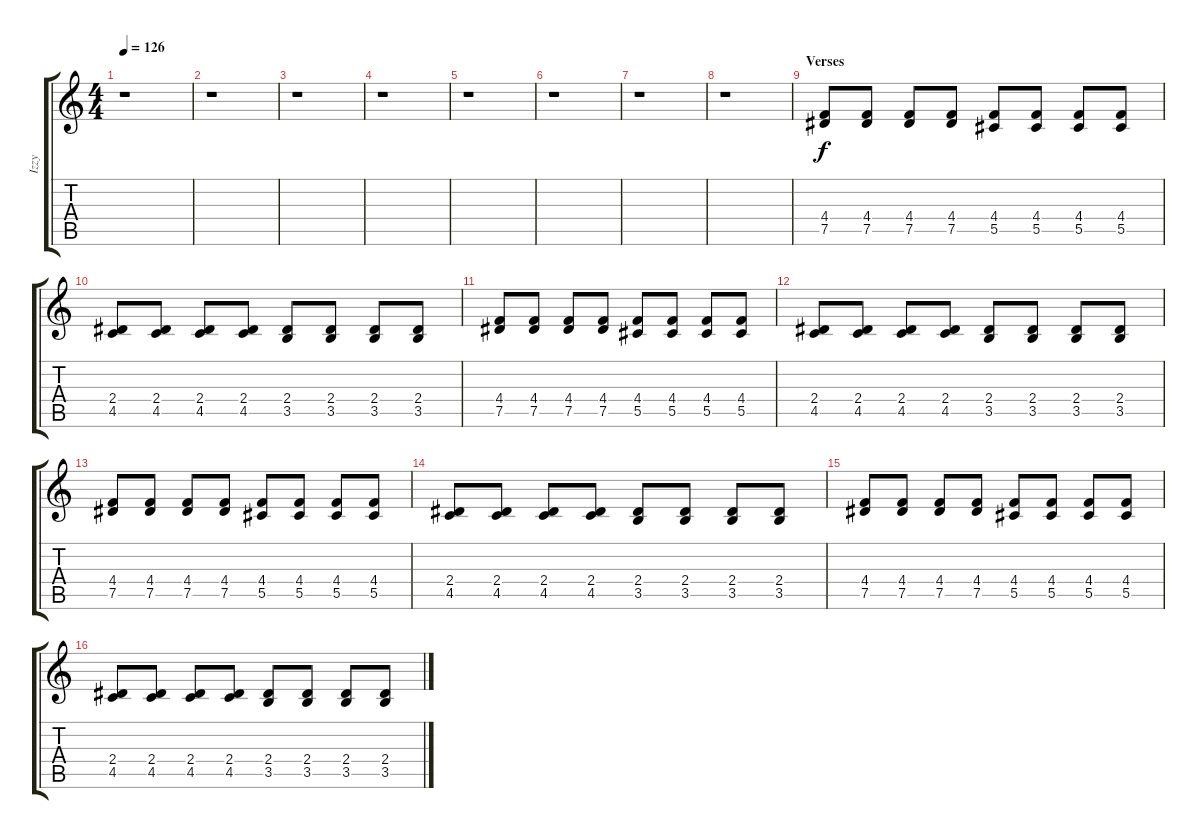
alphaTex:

\track ("Izzy" "Izzy") {instrument distortionguitar}
\staff {score tabs}
\tuning (Eb4 Bb3 Gb3 Db3 Ab2 Eb2) {hide}
\ts (4 4)
\tempo 126
\clef g2
\ks c
r.1{dy f instrument distortionguitar} |
r.1 |
r.1 |
r.1 |
r.1 |
r.1 |
r.1 |
r.1 |
\section ("" "Verses")
(4.4 7.5).8 (4.4 7.5).8 (4.4 7.5).8 (4.4 7.5).8 (4.4 5.5).8 (4.4 5.5).8 (4.4 5.5).8 (4.4 5.5).8 |
(2.4 4.5).8 (2.4 4.5).8 (2.4 4.5).8 (2.4 4.5).8 (2.4 3.5).8 (2.4 3.5).8 (2.4 3.5).8 (2.4 3.5).8 |
(4.4 7.5).8 (4.4 7.5).8 (4.4 7.5).8 (4.4 7.5).8 (4.4 5.5).8 (4.4 5.5).8 (4.4 5.5).8 (4.4 5.5).8 |
(2.4 4.5).8 (2.4 4.5).8 (2.4 4.5).8 (2.4 4.5).8 (2.4 3.5).8 (2.4 3.5).8 (2.4 3.5).8 (2.4 3.5).8 |
(4.4 7.5).8 (4.4 7.5).8 (4.4 7.5).8 (4.4 7.5).8 (4.4 5.5).8 (4.4 5.5).8 (4.4 5.5).8 (4.4 5.5).8 |
(2.4 4.5).8 (2.4 4.5).8 (2.4 4.5).8 (2.4 4.5).8 (2.4 3.5).8 (2.4 3.5).8 (2.4 3.5).8 (2.4 3.5).8 |
(4.4 7.5).8 (4.4 7.5).8 (4.4 7.5).8 (4.4 7.5).8 (4.4 5.5).8 (4.4 5.5).8 (4.4 5.5).8 (4.4 5.5).8 |
(2.4 4.5).8 (2.4 4.5).8 (2.4 4.5).8 (2.4 4.5).8 (2.4 3.5).8 (2.4 3.5).8 (2.4 3.5).8 (2.4 3.5).8
